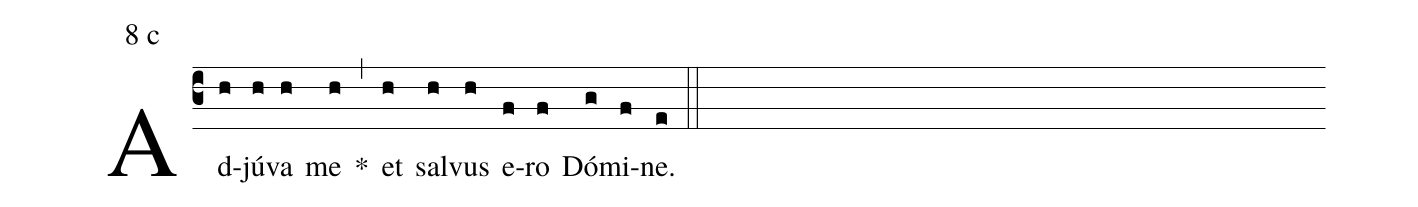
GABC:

mode:8 c;
%%
(c3) Ad(h)jú(h)va(h) me(h) *(,) et(h) sal(h)vus(h) e(f)ro(f) Dó(g)mi(f)ne.(e) (::)
